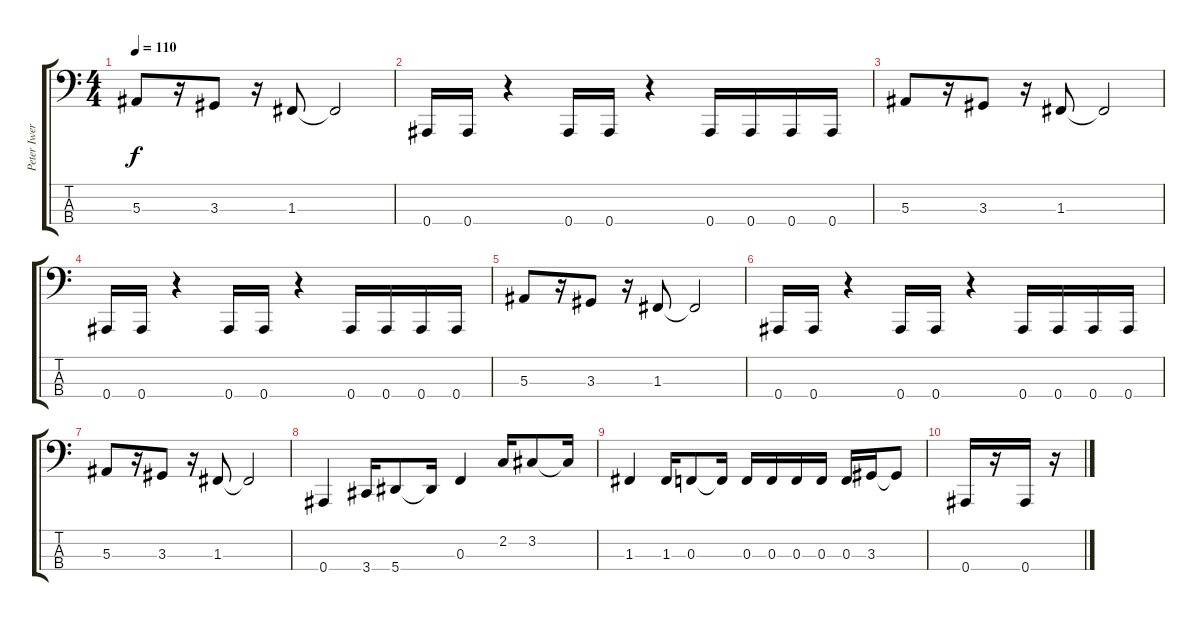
\track ("Peter Iwers" "Peter Iwer") {instrument electricbassfinger}
\staff {score tabs}
\tuning (Eb2 Bb1 F1 Bb0) {hide}
\ts (4 4)
\tempo 110
\clef f4
\ks c
5.3.8{dy f} r.16 3.3.8 r.16 1.3.8 1.3{t}.2 |
0.4.16 0.4.16 r.4 0.4.16 0.4.16 r.4 0.4.16 0.4.16 0.4.16 0.4.16 |
5.3.8 r.16 3.3.8 r.16 1.3.8 1.3{t}.2 |
0.4.16 0.4.16 r.4 0.4.16 0.4.16 r.4 0.4.16 0.4.16 0.4.16 0.4.16 |
5.3.8 r.16 3.3.8 r.16 1.3.8 1.3{t}.2 |
0.4.16 0.4.16 r.4 0.4.16 0.4.16 r.4 0.4.16 0.4.16 0.4.16 0.4.16 |
5.3.8 r.16 3.3.8 r.16 1.3.8 1.3{t}.2 |
0.4.4 3.4.16 5.4.8 5.4{t}.16 0.3.4 2.2.16 3.2.8 3.2{t}.16 |
1.3.4 1.3.16 0.3.8 0.3{t}.16 0.3.16 0.3.16 0.3.16 0.3.16 0.3.16 3.3.16 3.3{t}.8 |
0.4.16 r.16 0.4.16 r.16
